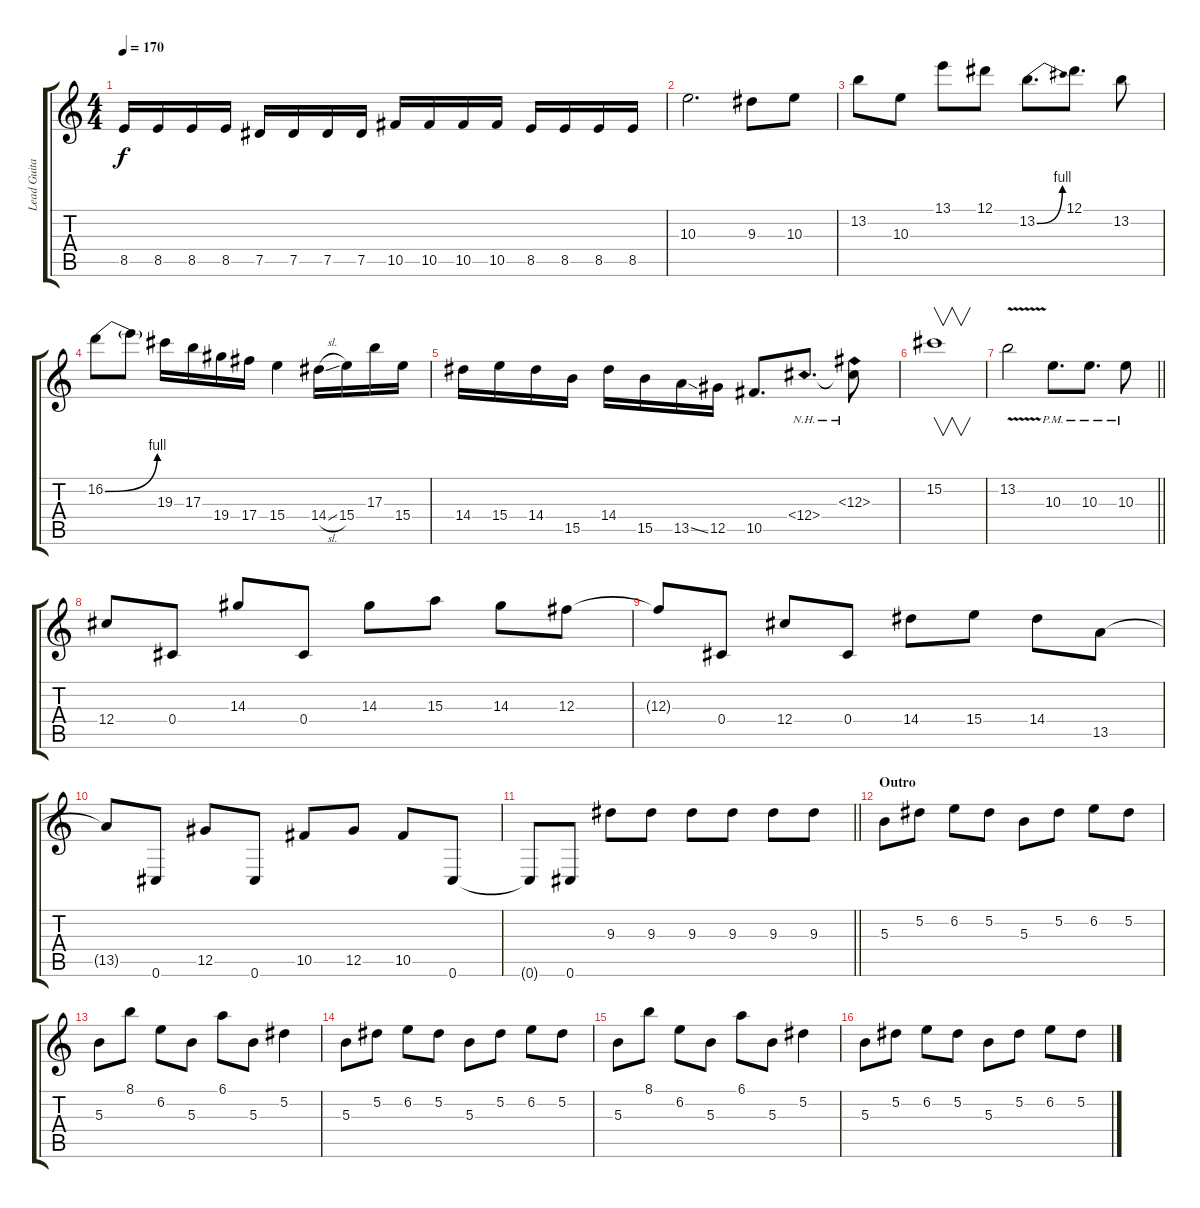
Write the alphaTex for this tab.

\track ("Lead Guitar II" "Lead Guita") {instrument distortionguitar}
\staff {score tabs}
\tuning (Eb4 Bb3 Gb3 Db3 Ab2 Db2) {hide}
\ts (4 4)
\tempo 170
\clef g2
\ks c
8.5.16{dy f} 8.5.16 8.5.16 8.5.16 7.5.16 7.5.16 7.5.16 7.5.16 10.5.16 10.5.16 10.5.16 10.5.16 8.5.16 8.5.16 8.5.16 8.5.16 |
10.3.2{d} 9.3.8 10.3.8 |
13.2.8 10.3.8 13.1.8 12.1.8 13.2{be (bend 0 0 60 4)}.8{d} 12.1.8{d} 13.2.8 |
16.2{be (bend 0 0 60 4)}.8 16.2{t}.8 19.3.16 17.3.16 19.4.16 17.4.16 15.4.4 14.4{sl}.16 15.4.16 17.3.16 15.4.16 |
14.4.16 15.4.16 14.4.16 15.5.16 14.4.16 15.5.16 13.5{ss}.16 12.5.16 10.5.8{d} 12.4{nh}.8{d} (12.3{nh} 12.4{t}).8 |
15.2.1{v} |
\barLineRight lightlight
13.2{v}.2 10.3{pm}.8{d} 10.3{pm}.8{d} 10.3{pm}.8 |
\section ("" "")
12.4.8 0.4.8 14.3.8 0.4.8 14.3.8 15.3.8 14.3.8 12.3.8 |
12.3{t}.8 0.4.8 12.4.8 0.4.8 14.4.8 15.4.8 14.4.8 13.5.8 |
13.5{t}.8 0.6.8 12.5.8 0.6.8 10.5.8 12.5.8 10.5.8 0.6.8 |
\barLineRight lightlight
0.6{t}.8 0.6.8 9.3.8 9.3.8 9.3.8 9.3.8 9.3.8 9.3.8 |
\section ("" "Outro")
5.3.8 5.2.8 6.2.8 5.2.8 5.3.8 5.2.8 6.2.8 5.2.8 |
5.3.8 8.1.8 6.2.8 5.3.8 6.1.8 5.3.8 5.2.4 |
5.3.8 5.2.8 6.2.8 5.2.8 5.3.8 5.2.8 6.2.8 5.2.8 |
5.3.8 8.1.8 6.2.8 5.3.8 6.1.8 5.3.8 5.2.4 |
5.3.8 5.2.8 6.2.8 5.2.8 5.3.8 5.2.8 6.2.8 5.2.8
